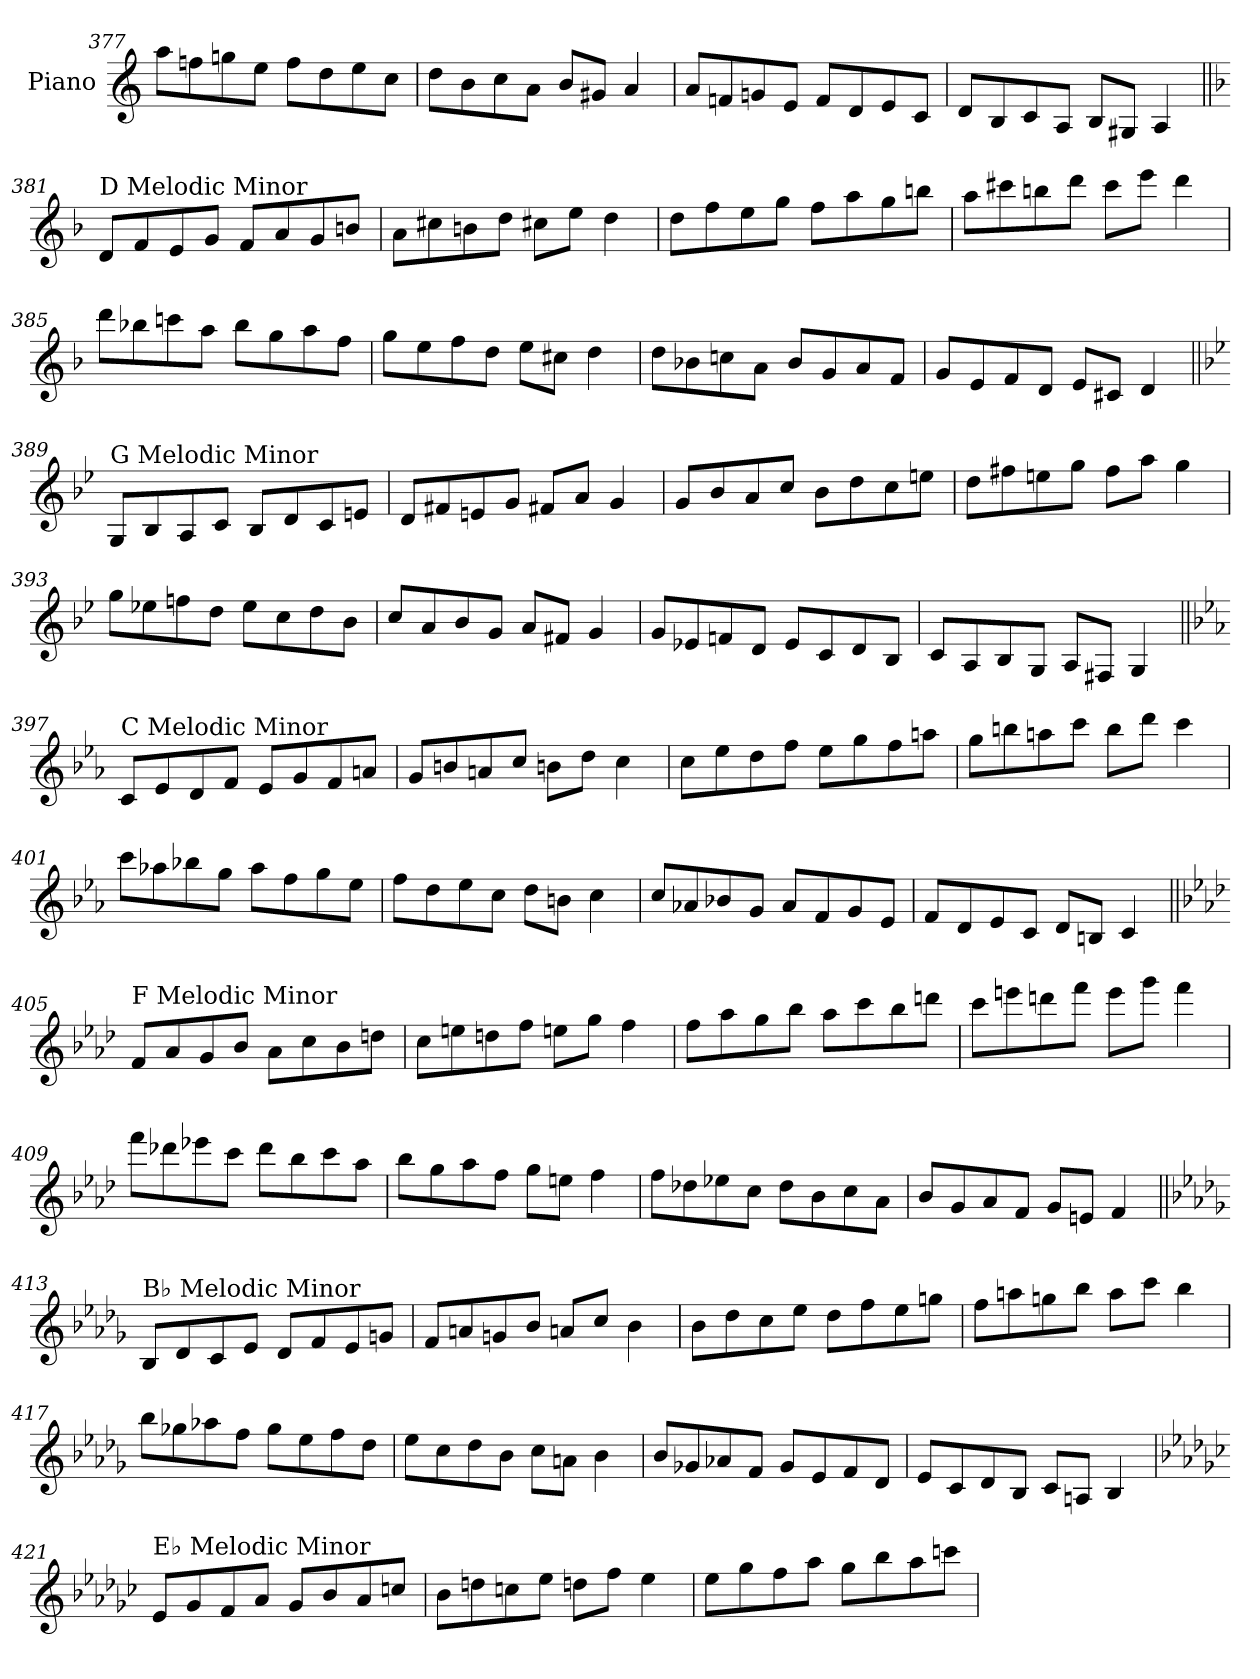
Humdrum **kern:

**kern
*part1
*staff1
*I"Piano
*I'Pno.
!!LO:LB:g=z
*clefG2
*k[]
=377
8aa\L
8ffn\
8ggn\
8ee\J
8ff\L
8dd\
8ee\
8cc\J
=378
8dd\L
8b\
8cc\
8a\J
8b/L
8g#X/J
4a/
=379
8a/L
8fn/
8gn/
8e/J
8f/L
8d/
8e/
8c/J
=380
8d/L
8B/
8c/
8A/J
8B/L
8G#X/J
4A/
!!LO:LB:g=z
=381||
*k[b-]
!LO:TX:a:t=D Melodic Minor
8d/L
8f/
8e/
8g/J
8f/L
8a/
8g/
8bn/J
=382
8a\L
8cc#X\
8bn\
8dd\J
8cc#X\L
8ee\J
4dd\
=383
8dd\L
8ff\
8ee\
8gg\J
8ff\L
8aa\
8gg\
8bbn\J
=384
8aa\L
8ccc#X\
8bbn\
8ddd\J
8ccc#\L
8eee\J
4ddd\
!!LO:LB:g=z
=385
8ddd\L
8bb-X\
8cccn\
8aa\J
8bb-\L
8gg\
8aa\
8ff\J
=386
8gg\L
8ee\
8ff\
8dd\J
8ee\L
8cc#X\J
4dd\
=387
8dd\L
8b-X\
8ccn\
8a\J
8b-/L
8g/
8a/
8f/J
=388
8g/L
8e/
8f/
8d/J
8e/L
8c#X/J
4d/
!!LO:LB:g=z
=389||
*k[b-e-]
!LO:TX:a:t=G Melodic Minor
8G/L
8B-/
8A/
8c/J
8B-/L
8d/
8c/
8en/J
=390
8d/L
8f#X/
8en/
8g/J
8f#X/L
8a/J
4g/
=391
8g/L
8b-/
8a/
8cc/J
8b-\L
8dd\
8cc\
8een\J
=392
8dd\L
8ff#X\
8een\
8gg\J
8ff#\L
8aa\J
4gg\
!!LO:LB:g=z
=393
8gg\L
8ee-X\
8ffn\
8dd\J
8ee-\L
8cc\
8dd\
8b-\J
=394
8cc/L
8a/
8b-/
8g/J
8a/L
8f#X/J
4g/
=395
8g/L
8e-X/
8fn/
8d/J
8e-/L
8c/
8d/
8B-/J
=396
8c/L
8A/
8B-/
8G/J
8A/L
8F#X/J
4G/
!!LO:LB:g=z
=397||
*k[b-e-a-]
!LO:TX:a:t=C Melodic Minor
8c/L
8e-/
8d/
8f/J
8e-/L
8g/
8f/
8an/J
=398
8g/L
8bn/
8an/
8cc/J
8bn\L
8dd\J
4cc\
=399
8cc\L
8ee-\
8dd\
8ff\J
8ee-\L
8gg\
8ff\
8aan\J
=400
8gg\L
8bbn\
8aan\
8ccc\J
8bb\L
8ddd\J
4ccc\
!!LO:LB:g=z
=401
8ccc\L
8aa-X\
8bb-X\
8gg\J
8aa-\L
8ff\
8gg\
8ee-\J
=402
8ff\L
8dd\
8ee-\
8cc\J
8dd\L
8bn\J
4cc\
=403
8cc/L
8a-X/
8b-X/
8g/J
8a-/L
8f/
8g/
8e-/J
=404
8f/L
8d/
8e-/
8c/J
8d/L
8Bn/J
4c/
!!LO:PB:g=z
=405||
*k[b-e-a-d-]
!LO:TX:a:t=F Melodic Minor
8f/L
8a-/
8g/
8b-/J
8a-\L
8cc\
8b-\
8ddn\J
=406
8cc\L
8een\
8ddn\
8ff\J
8een\L
8gg\J
4ff\
=407
8ff\L
8aa-\
8gg\
8bb-\J
8aa-\L
8ccc\
8bb-\
8dddn\J
=408
8ccc\L
8eeen\
8dddn\
8fff\J
8eee\L
8ggg\J
4fff\
!!LO:LB:g=z
=409
8fff\L
8ddd-X\
8eee-X\
8ccc\J
8ddd-\L
8bb-\
8ccc\
8aa-\J
=410
8bb-\L
8gg\
8aa-\
8ff\J
8gg\L
8een\J
4ff\
=411
8ff\L
8dd-X\
8ee-X\
8cc\J
8dd-\L
8b-\
8cc\
8a-\J
=412
8b-/L
8g/
8a-/
8f/J
8g/L
8en/J
4f/
!!LO:LB:g=z
=413||
*k[b-e-a-d-g-]
!LO:TX:a:t=B♭ Melodic Minor
8B-/L
8d-/
8c/
8e-/J
8d-/L
8f/
8e-/
8gn/J
=414
8f/L
8an/
8gn/
8b-/J
8an/L
8cc/J
4b-\
=415
8b-\L
8dd-\
8cc\
8ee-\J
8dd-\L
8ff\
8ee-\
8ggn\J
=416
8ff\L
8aan\
8ggn\
8bb-\J
8aa\L
8ccc\J
4bb-\
!!LO:LB:g=z
=417
8bb-\L
8gg-X\
8aa-X\
8ff\J
8gg-\L
8ee-\
8ff\
8dd-\J
=418
8ee-\L
8cc\
8dd-\
8b-\J
8cc\L
8an\J
4b-\
=419
8b-/L
8g-X/
8a-X/
8f/J
8g-/L
8e-/
8f/
8d-/J
=420
8e-/L
8c/
8d-/
8B-/J
8c/L
8An/J
4B-/
!!LO:LB:g=z
=421
*k[b-e-a-d-g-c-]
!LO:TX:a:t=E♭ Melodic Minor
8e-/L
8g-/
8f/
8a-/J
8g-/L
8b-/
8a-/
8ccn/J
=422
8b-\L
8ddn\
8ccn\
8ee-\J
8ddn\L
8ff\J
4ee-\
=423
8ee-\L
8gg-\
8ff\
8aa-\J
8gg-\L
8bb-\
8aa-\
8cccn\J
=
*-
